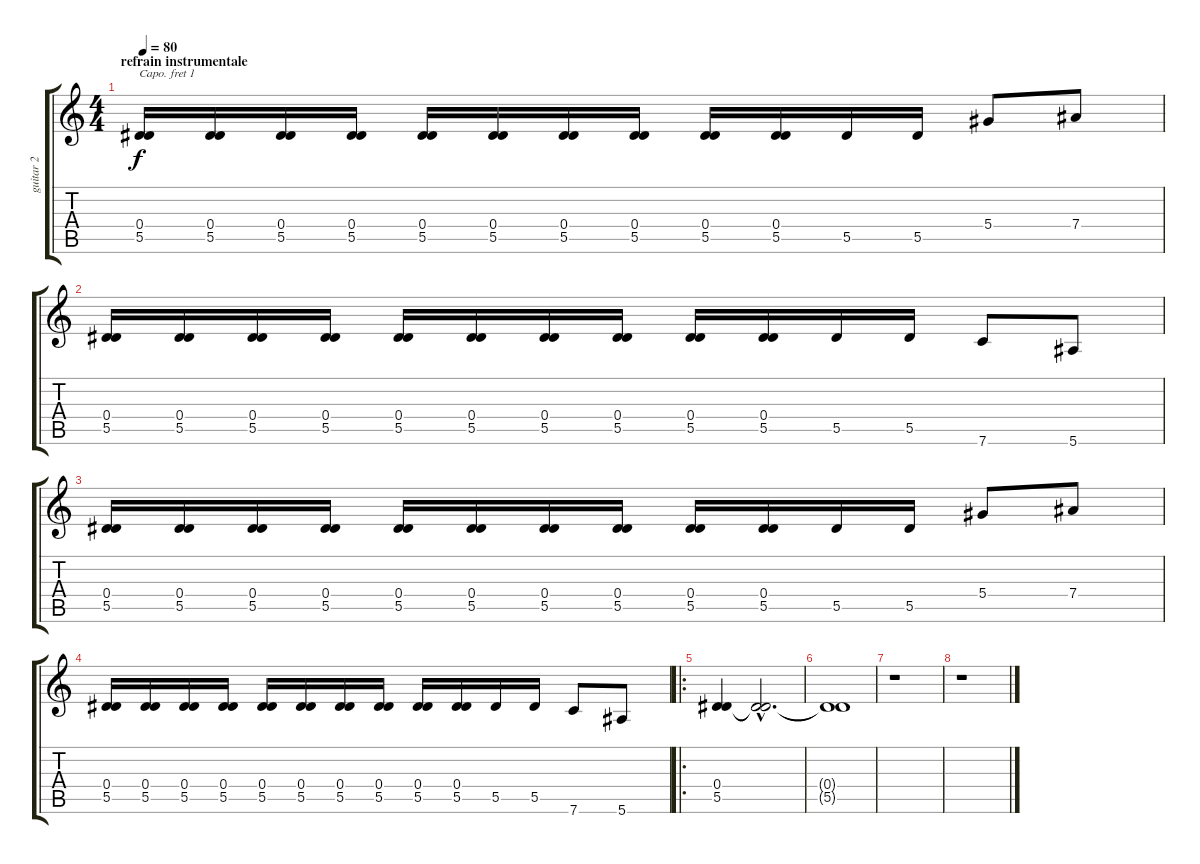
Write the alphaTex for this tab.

\track ("guitar 2" "guitar 2") {instrument electricguitarclean}
\staff {score tabs}
\capo 1
\tuning (E4 B3 G3 D3 A2 E2) {hide}
\ts (4 4)
\section ("" "refrain instrumentale")
\tempo 80
\clef g2
\ks c
(0.4 5.5).16{dy f} (0.4 5.5).16 (0.4 5.5).16 (0.4 5.5).16 (0.4 5.5).16 (0.4 5.5).16 (0.4 5.5).16 (0.4 5.5).16 (0.4 5.5).16 (0.4 5.5).16 5.5.16 5.5.16 5.4.8 7.4.8 |
(0.4 5.5).16 (0.4 5.5).16 (0.4 5.5).16 (0.4 5.5).16 (0.4 5.5).16 (0.4 5.5).16 (0.4 5.5).16 (0.4 5.5).16 (0.4 5.5).16 (0.4 5.5).16 5.5.16 5.5.16 7.6.8 5.6.8 |
(0.4 5.5).16 (0.4 5.5).16 (0.4 5.5).16 (0.4 5.5).16 (0.4 5.5).16 (0.4 5.5).16 (0.4 5.5).16 (0.4 5.5).16 (0.4 5.5).16 (0.4 5.5).16 5.5.16 5.5.16 5.4.8 7.4.8 |
(0.4 5.5).16 (0.4 5.5).16 (0.4 5.5).16 (0.4 5.5).16 (0.4 5.5).16 (0.4 5.5).16 (0.4 5.5).16 (0.4 5.5).16 (0.4 5.5).16 (0.4 5.5).16 5.5.16 5.5.16 7.6.8 5.6.8 |
\ro
(0.4 5.5).4 (0.4{hac t} 5.5{hac t}).2{d} |
(0.4{t} 5.5{t}).1 |
r.1 |
r.1
